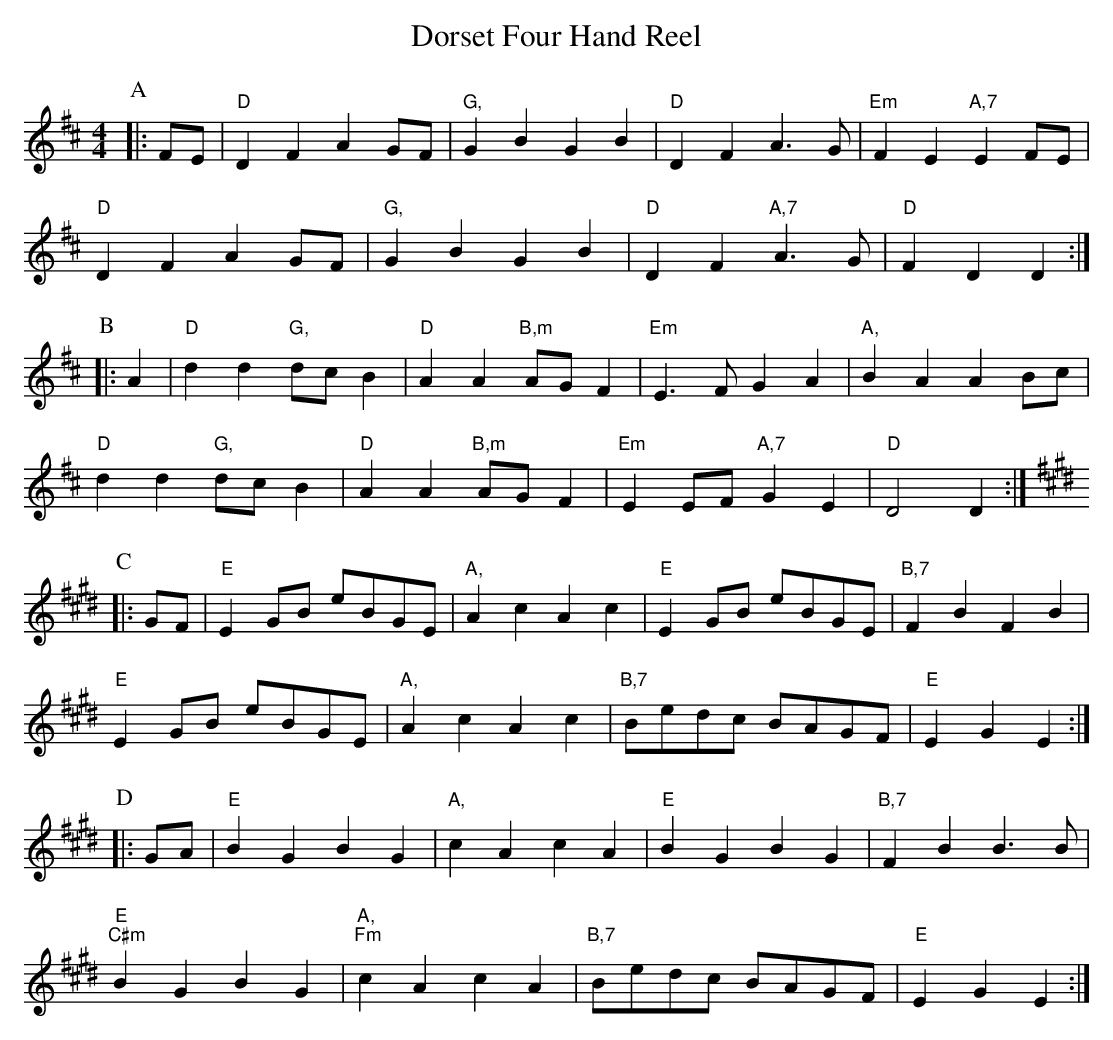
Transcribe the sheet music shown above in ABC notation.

X:1
T:Dorset Four Hand Reel
M:4/4
L:1/4
K:D
P:A
|:F/2E/2|"D"DF AG/2F/2|"G,"GB GB|"D"DF A3/2G/2|"Em"FE "A,7"EF/2E/2|
"D"DF AG/2F/2|"G,"GB GB|"D"DF "A,7"A3/2G/2|"D"FD D:|
P:B
|:A|"D"dd "G,"d/2c/2B|"D"AA "B,m"A/2G/2F|"Em"E3/2F/2 GA|"A,"BA AB/2c/2|
"D"dd "G,"d/2c/2B|"D"AA "B,m"A/2G/2F|"Em"EE/2F/2 "A,7"GE|"D"D2 D:|
K:E
P:C
|:G/2F/2|"E"EG/2B/2 e/2B/2G/2E/2|"A,"Ac Ac|"E"EG/2B/2 e/2B/2G/2E/2|"B,7"FB FB|
"E"EG/2B/2 e/2B/2G/2E/2|"A,"Ac Ac|"B,7"B/2e/2d/2c/2 B/2A/2G/2F/2|"E"EG E:|
P:D
|:G/2A/2|"E"BG BG|"A,"cA cA|"E"BG BG|"B,7"FB B3/2B/2|
"E""C#m"BG BG|"A,""Fm"cA cA|"B,7"B/2e/2d/2c/2 B/2A/2G/2F/2|"E"EG E:|
